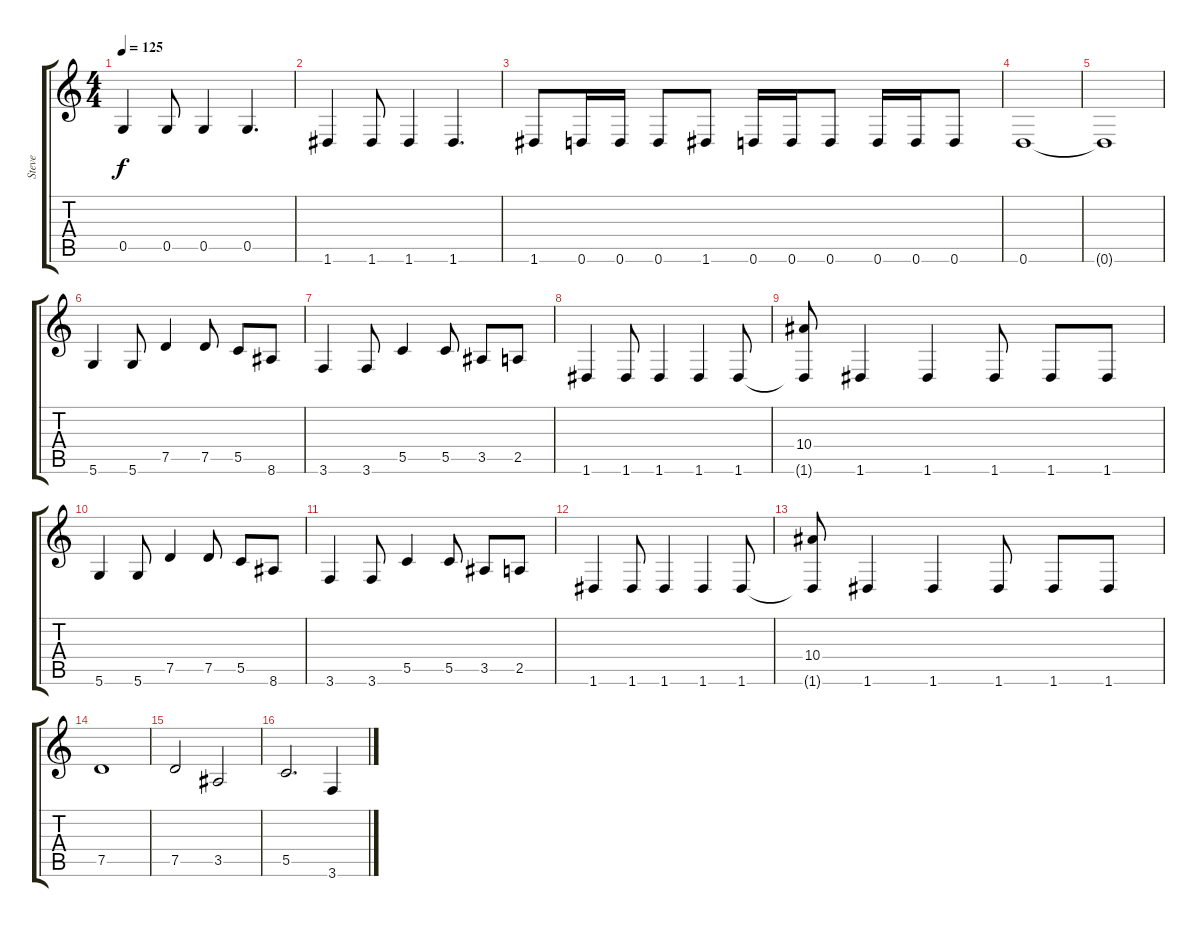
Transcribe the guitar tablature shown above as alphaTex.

\track ("Steve" "Steve") {instrument electricbassfinger}
\staff {score tabs}
\tuning (D4 A3 F3 C3 G2 D2) {hide}
\ts (4 4)
\tempo 125
\clef g2
\ks c
0.5.4{dy f} 0.5.8 0.5.4 0.5.4{d} |
1.6.4 1.6.8 1.6.4 1.6.4{d} |
1.6.8 0.6.16 0.6.16 0.6.8 1.6.8 0.6.16 0.6.16 0.6.8 0.6.16 0.6.16 0.6.8 |
0.6.1 |
0.6{t}.1 |
5.6.4 5.6.8 7.5.4 7.5.8 5.5.8 8.6.8 |
3.6.4 3.6.8 5.5.4 5.5.8 3.5.8 2.5.8 |
1.6.4 1.6.8 1.6.4 1.6.4 1.6.8 |
(10.4 1.6{t}).8 1.6.4 1.6.4 1.6.8 1.6.8 1.6.8 |
5.6.4 5.6.8 7.5.4 7.5.8 5.5.8 8.6.8 |
3.6.4 3.6.8 5.5.4 5.5.8 3.5.8 2.5.8 |
1.6.4 1.6.8 1.6.4 1.6.4 1.6.8 |
(10.4 1.6{t}).8 1.6.4 1.6.4 1.6.8 1.6.8 1.6.8 |
7.5.1 |
7.5.2 3.5.2 |
5.5.2{d} 3.6.4
